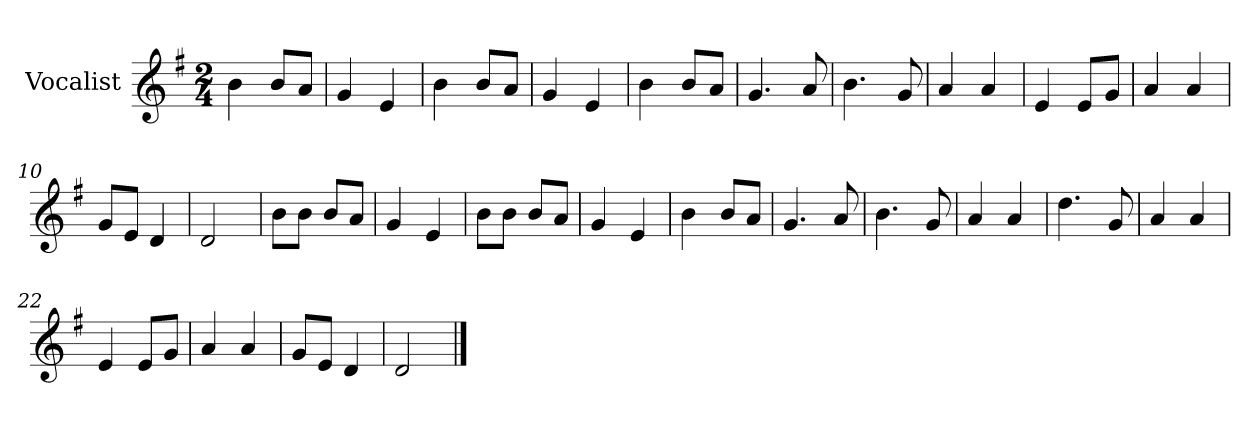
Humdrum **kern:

**kern
*part1
*staff1
*I"Vocalist
*k[f#]
*G:
*M2/4
=
4b
8bL
8aJ
=1
4g
4e
=2
4b
8bL
8aJ
=3
4g
4e
=4
4b
8bL
8aJ
=5
4.g
8a
=6
4.b
8g
=7
4a
4a
=8
4e
8eL
8gJ
=9
4a
4a
=10
8gL
8eJ
4d
=11
2d
=12
8bL
8bJ
8bL
8aJ
=13
4g
4e
=14
8bL
8bJ
8bL
8aJ
=15
4g
4e
=16
4b
8bL
8aJ
=17
4.g
8a
=18
4.b
8g
=19
4a
4a
=20
4.dd
8g
=21
4a
4a
=22
4e
8eL
8gJ
=23
4a
4a
=24
8gL
8eJ
4d
=25
2d
==
*-
